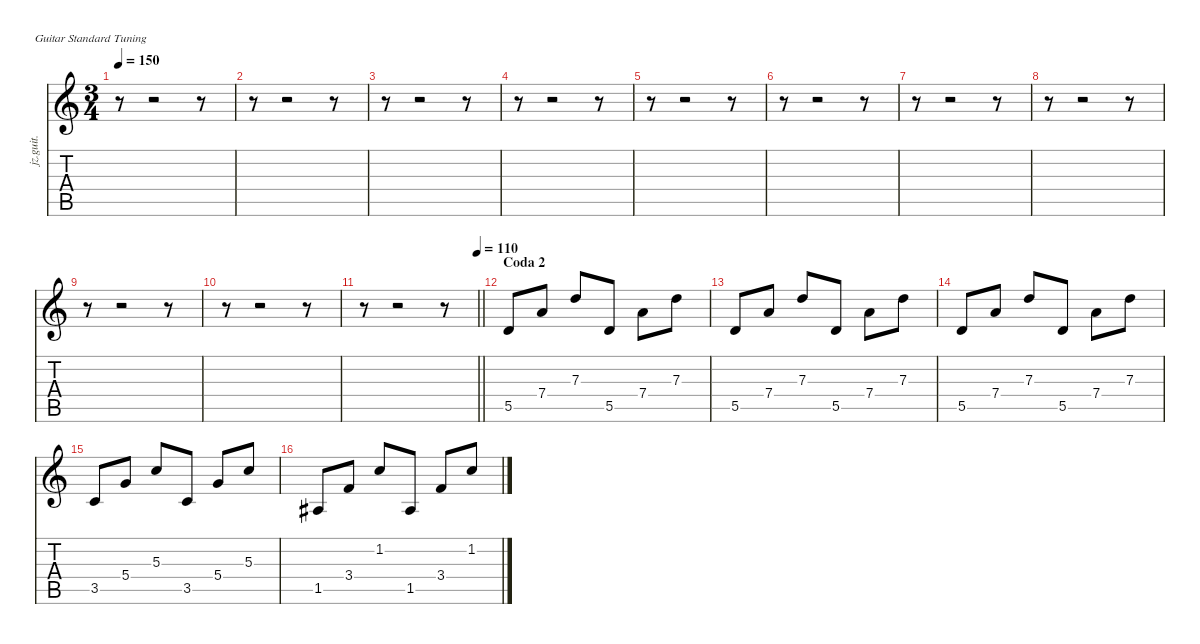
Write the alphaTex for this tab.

\defaultSystemsLayout 4
\hideDynamics
\bracketExtendMode nobrackets
\otherSystemsTrackNameOrientation horizontal
\track ("Clean" "jz.guit.") {instrument electricguitarjazz}
\staff {score tabs}
\tuning (E4 B3 G3 D3 A2 E2)
\ts (3 4)
\tempo 150
\clef g2
\ks c
r.8{dy f} r.2 r.8 |
r.8 r.2 r.8 |
r.8 r.2 r.8 |
r.8 r.2 r.8 |
r.8 r.2 r.8 |
r.8 r.2 r.8 |
r.8 r.2 r.8 |
r.8 r.2 r.8 |
r.8 r.2 r.8 |
r.8 r.2 r.8 |
\tempo (110 1)
\barLineRight lightlight
r.8 r.2 r.8 |
\section ("" "Coda 2")
5.5.8 7.4.8 7.3.8 5.5.8 7.4.8 7.3.8 |
5.5.8 7.4.8 7.3.8 5.5.8 7.4.8 7.3.8 |
5.5.8 7.4.8 7.3.8 5.5.8 7.4.8 7.3.8 |
3.5.8 5.4.8 5.3.8 3.5.8 5.4.8 5.3.8 |
1.5{acc #}.8 3.4.8 1.2.8 1.5{acc #}.8 3.4.8 1.2.8
